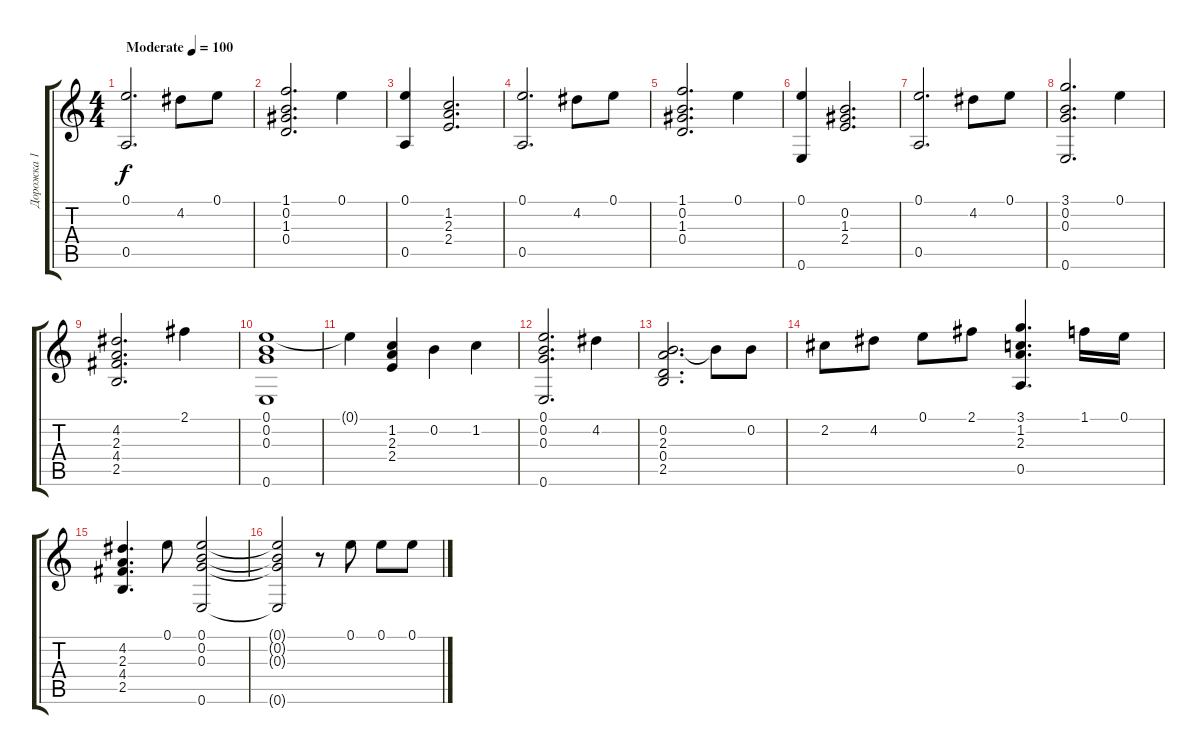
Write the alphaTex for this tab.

\track ("Дорожка 1" "Дорожка 1") {instrument acousticguitarsteel}
\staff {score tabs}
\tuning (E4 B3 G3 D3 A2 E2) {hide}
\ts (4 4)
\tempo (100 "Moderate")
\clef g2
\ks c
(0.1 0.5).2{d dy f instrument acousticguitarsteel} 4.2.8 0.1.8 |
(1.1 0.2 1.3 0.4).2{d} 0.1.4 |
(0.1 0.5).4 (1.2 2.3 2.4).2{d} |
(0.1 0.5).2{d} 4.2.8 0.1.8 |
(1.1 0.2 1.3 0.4).2{d} 0.1.4 |
(0.1 0.6).4 (0.2 1.3 2.4).2{d} |
(0.1 0.5).2{d} 4.2.8 0.1.8 |
(3.1 0.2 0.3 0.6).2{d} 0.1.4 |
(4.2 2.3 4.4 2.5).2{d} 2.1.4 |
(0.1 0.2 0.3 0.6).1 |
0.1{t}.4 (1.2 2.3 2.4).4 0.2.4 1.2.4 |
(0.1 0.2 0.3 0.6).2{d} 4.2.4 |
(0.2 2.3 0.4 2.5).2{d} 0.2{t}.8 0.2.8 |
2.2.8 4.2.8 0.1.8 2.1.8 (3.1 1.2 2.3 0.5).4{d} 1.1.16 0.1.16 |
(4.2 2.3 4.4 2.5).4{d} 0.1.8 (0.1 0.2 0.3 0.6).2 |
(0.1{t} 0.2{t} 0.3{t} 0.6{t}).2 r.8 0.1.8 0.1.8 0.1.8
